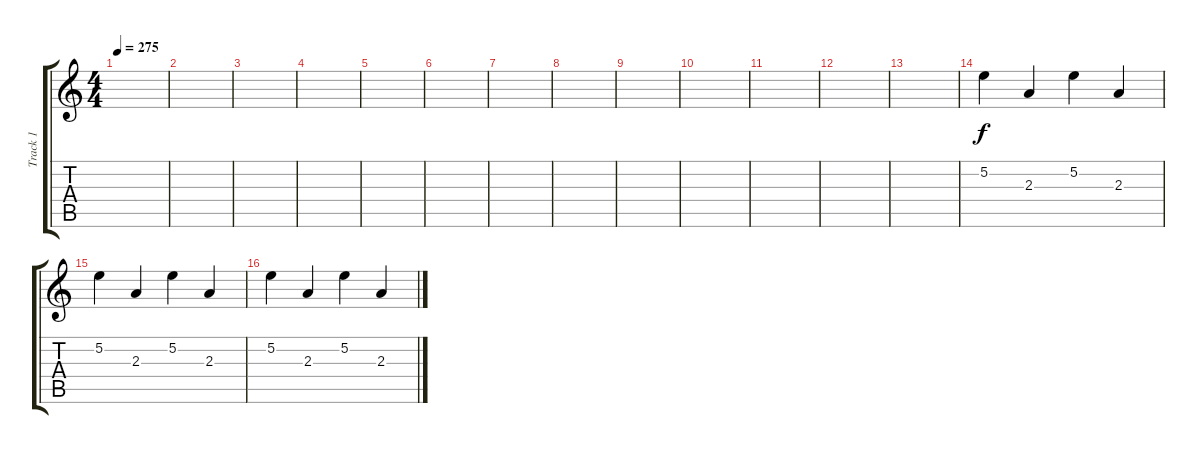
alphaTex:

\track ("Track 1" "Track 1") {instrument acousticguitarsteel}
\staff {score tabs}
\tuning (E4 B3 G3 D3 A2 E2) {hide}
\ts (4 4)
\tempo 275
\clef g2
\ks c
|
|
|
|
|
|
|
|
|
|
|
|
|
5.2.4 2.3.4 5.2.4 2.3.4 |
5.2.4 2.3.4 5.2.4 2.3.4 |
5.2.4 2.3.4 5.2.4 2.3.4
